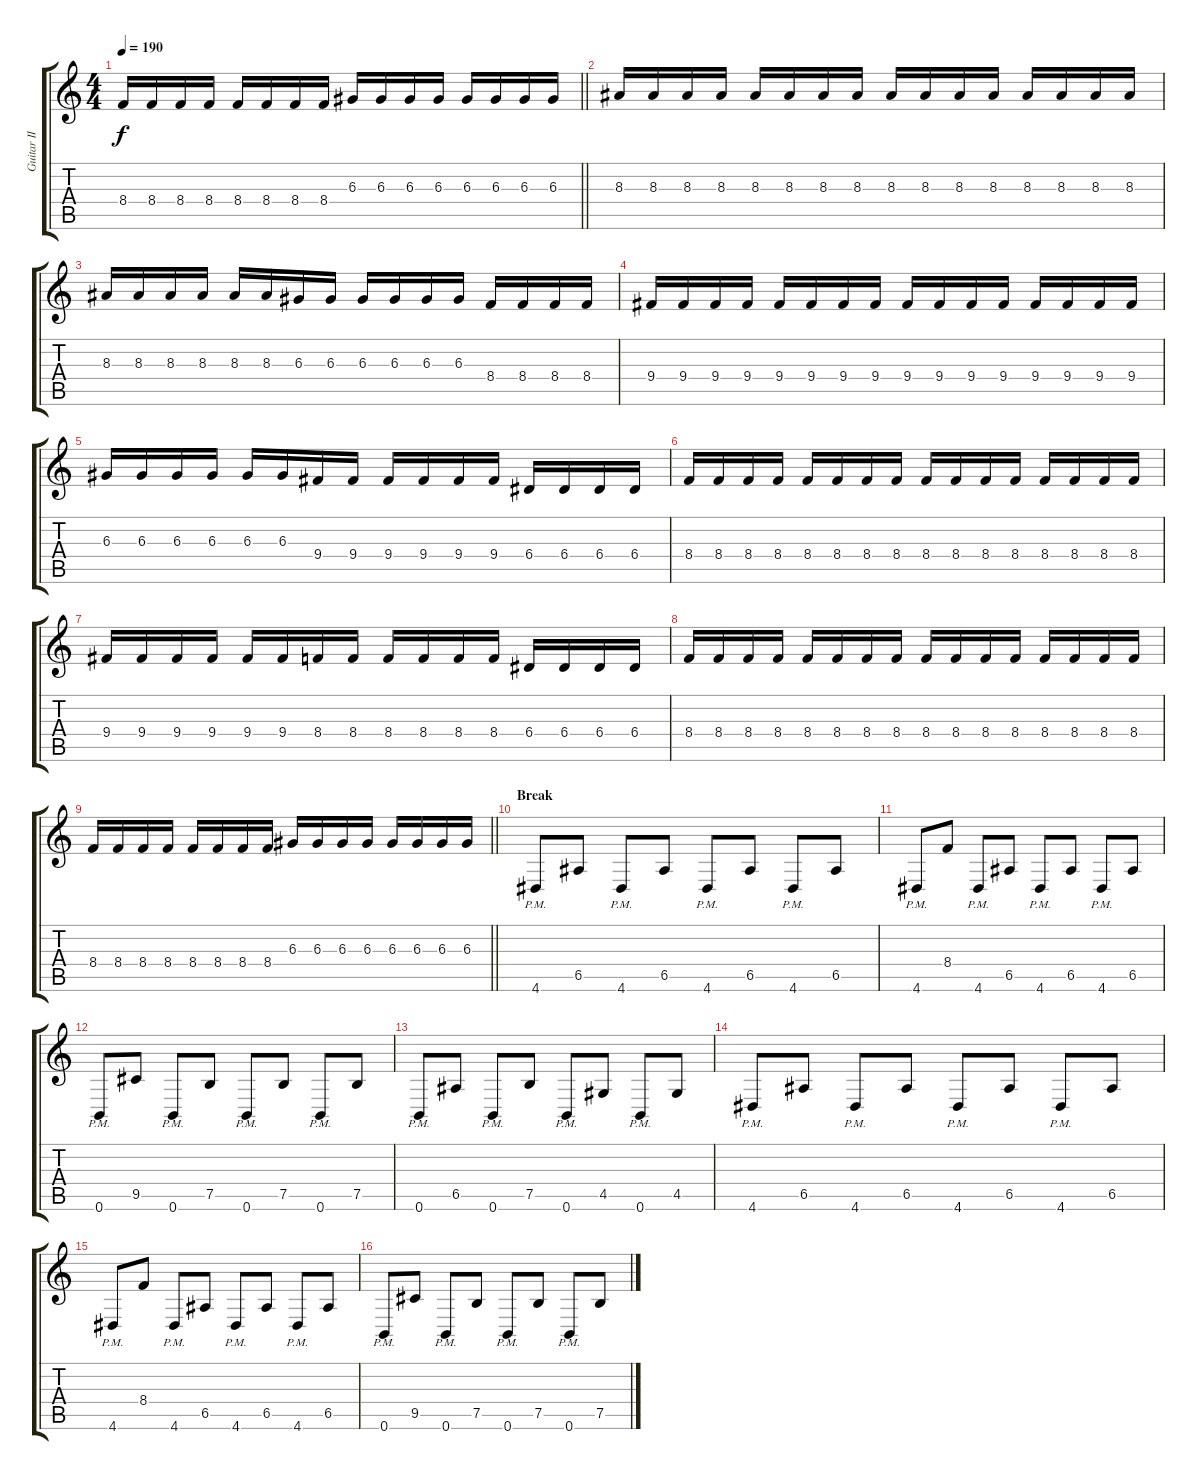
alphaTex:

\track ("Guitar II" "Guitar II") {instrument distortionguitar}
\staff {score tabs}
\tuning (B3 Gb3 D3 A2 E2 B1) {hide}
\ts (4 4)
\tempo 190
\clef g2
\barLineRight lightlight
\ks c
8.4.16{dy f} 8.4.16 8.4.16 8.4.16 8.4.16 8.4.16 8.4.16 8.4.16 6.3.16 6.3.16 6.3.16 6.3.16 6.3.16 6.3.16 6.3.16 6.3.16 |
\section ("" "")
8.3.16 8.3.16 8.3.16 8.3.16 8.3.16 8.3.16 8.3.16 8.3.16 8.3.16 8.3.16 8.3.16 8.3.16 8.3.16 8.3.16 8.3.16 8.3.16 |
8.3.16 8.3.16 8.3.16 8.3.16 8.3.16 8.3.16 6.3.16 6.3.16 6.3.16 6.3.16 6.3.16 6.3.16 8.4.16 8.4.16 8.4.16 8.4.16 |
9.4.16 9.4.16 9.4.16 9.4.16 9.4.16 9.4.16 9.4.16 9.4.16 9.4.16 9.4.16 9.4.16 9.4.16 9.4.16 9.4.16 9.4.16 9.4.16 |
6.3.16 6.3.16 6.3.16 6.3.16 6.3.16 6.3.16 9.4.16 9.4.16 9.4.16 9.4.16 9.4.16 9.4.16 6.4.16 6.4.16 6.4.16 6.4.16 |
8.4.16 8.4.16 8.4.16 8.4.16 8.4.16 8.4.16 8.4.16 8.4.16 8.4.16 8.4.16 8.4.16 8.4.16 8.4.16 8.4.16 8.4.16 8.4.16 |
9.4.16 9.4.16 9.4.16 9.4.16 9.4.16 9.4.16 8.4.16 8.4.16 8.4.16 8.4.16 8.4.16 8.4.16 6.4.16 6.4.16 6.4.16 6.4.16 |
8.4.16 8.4.16 8.4.16 8.4.16 8.4.16 8.4.16 8.4.16 8.4.16 8.4.16 8.4.16 8.4.16 8.4.16 8.4.16 8.4.16 8.4.16 8.4.16 |
\barLineRight lightlight
8.4.16 8.4.16 8.4.16 8.4.16 8.4.16 8.4.16 8.4.16 8.4.16 6.3.16 6.3.16 6.3.16 6.3.16 6.3.16 6.3.16 6.3.16 6.3.16 |
\section ("" "Break")
4.6{pm}.8 6.5.8 4.6{pm}.8 6.5.8 4.6{pm}.8 6.5.8 4.6{pm}.8 6.5.8 |
4.6{pm}.8 8.4.8 4.6{pm}.8 6.5.8 4.6{pm}.8 6.5.8 4.6{pm}.8 6.5.8 |
0.6{pm}.8 9.5.8 0.6{pm}.8 7.5.8 0.6{pm}.8 7.5.8 0.6{pm}.8 7.5.8 |
0.6{pm}.8 6.5.8 0.6{pm}.8 7.5.8 0.6{pm}.8 4.5.8 0.6{pm}.8 4.5.8 |
4.6{pm}.8 6.5.8 4.6{pm}.8 6.5.8 4.6{pm}.8 6.5.8 4.6{pm}.8 6.5.8 |
4.6{pm}.8 8.4.8 4.6{pm}.8 6.5.8 4.6{pm}.8 6.5.8 4.6{pm}.8 6.5.8 |
0.6{pm}.8 9.5.8 0.6{pm}.8 7.5.8 0.6{pm}.8 7.5.8 0.6{pm}.8 7.5.8
